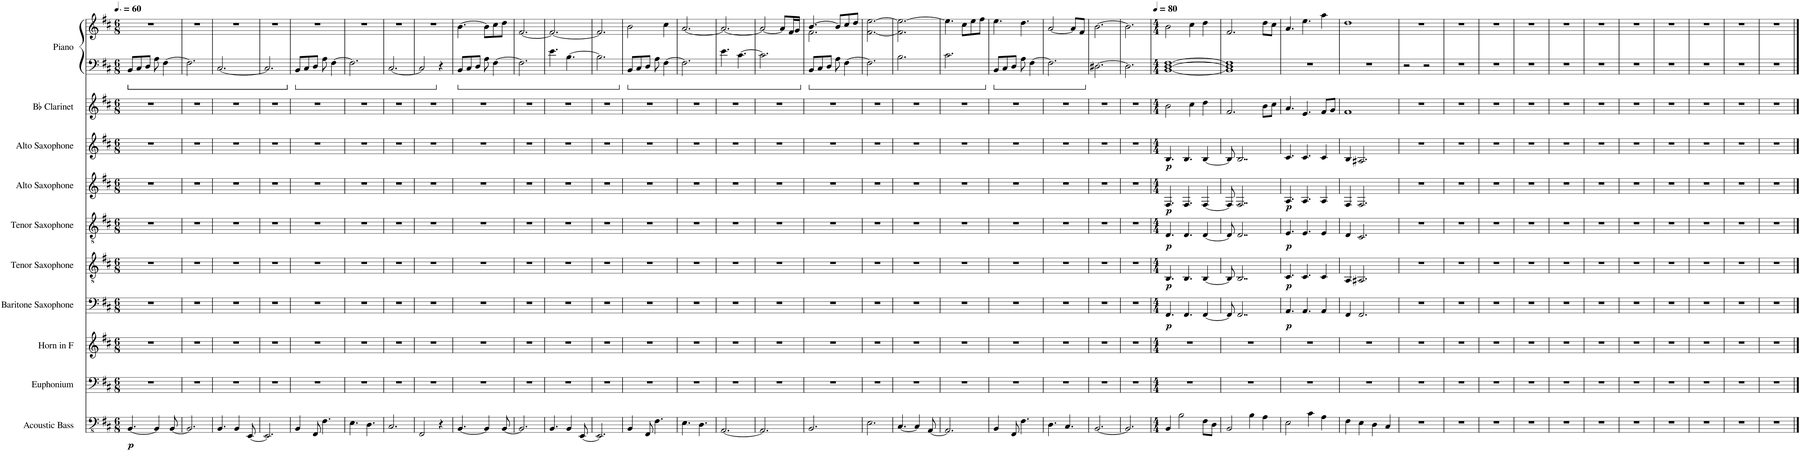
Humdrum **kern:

**kern	**dynam	**kern	**kern	**kern	**dynam	**kern	**dynam	**kern	**dynam	**kern	**dynam	**kern	**dynam	**kern	**kern	**kern
*part10	*part10	*part9	*part8	*part7	*part7	*part6	*part6	*part5	*part5	*part4	*part4	*part3	*part3	*part2	*part1	*part1
*staff11	*staff11	*staff10	*staff9	*staff8	*staff8	*staff7	*staff7	*staff6	*staff6	*staff5	*staff5	*staff4	*staff4	*staff3	*staff2	*staff1
*I"Acoustic Bass	*	*I"Euphonium	*I"Horn in F	*I"Baritone Saxophone	*	*I"Tenor Saxophone	*	*I"Tenor Saxophone	*	*I"Alto Saxophone	*	*I"Alto Saxophone	*	*I"Bb Clarinet	*I"Piano	*
*I'Bass	*	*I'Euph.	*	*I'Bar. Sax.	*	*I'T. Sax.	*	*I'T. Sax.	*	*I'A. Sax.	*	*I'A. Sax.	*	*I'Bb Cl.	*I'Pno.	*
*clefFv4	*	*clefF4	*clefG2	*clefF4	*	*clefGv2	*	*clefGv2	*	*clefG2	*	*clefG2	*	*clefG2	*clefF4	*clefG2
*	*	*	*ITrd4c7	*ITrd12c21	*	*ITrd8c14	*	*ITrd8c14	*	*ITrd5c9	*	*ITrd5c9	*	*ITrd1c2	*	*
*k[f#c#]	*	*k[f#c#]	*k[f#c#]	*k[f#c#]	*	*k[f#c#]	*	*k[f#c#]	*	*k[f#c#]	*	*k[f#c#]	*	*k[f#c#]	*k[f#c#]	*k[f#c#]
*M6/8	*	*M6/8	*M6/8	*M6/8	*	*M6/8	*	*M6/8	*	*M6/8	*	*M6/8	*	*M6/8	*M6/8	*M6/8
*MM90	*	*MM90	*MM90	*MM90	*	*MM90	*	*MM90	*	*MM90	*	*MM90	*	*MM90	*MM90	*MM90
=1	=1	=1	=1	=1	=1	=1	=1	=1	=1	=1	=1	=1	=1	=1	=1	=1
!	!LO:DY:b	!	!	!	!	!	!	!	!	!	!	!	!	!	!	!
[4.BBB/	p	2.r	2.r	2.r	.	2.r	.	2.r	.	2.r	.	2.r	.	2.r	8BB/L	2.r
.	.	.	.	.	.	.	.	.	.	.	.	.	.	.	8C#/	.
.	.	.	.	.	.	.	.	.	.	.	.	.	.	.	8D/J	.
4BBB/]	.	.	.	.	.	.	.	.	.	.	.	.	.	.	8A\	.
.	.	.	.	.	.	.	.	.	.	.	.	.	.	.	[4F#\	.
[8BBB/	.	.	.	.	.	.	.	.	.	.	.	.	.	.	.	.
=2	=2	=2	=2	=2	=2	=2	=2	=2	=2	=2	=2	=2	=2	=2	=2	=2
2.BBB/]	.	2.r	2.r	2.r	.	2.r	.	2.r	.	2.r	.	2.r	.	2.r	2.F#\]	2.r
=3	=3	=3	=3	=3	=3	=3	=3	=3	=3	=3	=3	=3	=3	=3	=3	=3
4.BBB/	.	2.r	2.r	2.r	.	2.r	.	2.r	.	2.r	.	2.r	.	2.r	[2.C#/	2.r
4BBB/	.	.	.	.	.	.	.	.	.	.	.	.	.	.	.	.
[8EEE/	.	.	.	.	.	.	.	.	.	.	.	.	.	.	.	.
=4	=4	=4	=4	=4	=4	=4	=4	=4	=4	=4	=4	=4	=4	=4	=4	=4
2.EEE/]	.	2.r	2.r	2.r	.	2.r	.	2.r	.	2.r	.	2.r	.	2.r	2.C#/]	2.r
=5	=5	=5	=5	=5	=5	=5	=5	=5	=5	=5	=5	=5	=5	=5	=5	=5
4BBB/	.	2.r	2.r	2.r	.	2.r	.	2.r	.	2.r	.	2.r	.	2.r	8BB/L	2.r
.	.	.	.	.	.	.	.	.	.	.	.	.	.	.	8C#/	.
8FFF#/	.	.	.	.	.	.	.	.	.	.	.	.	.	.	8D/J	.
4.FF#\	.	.	.	.	.	.	.	.	.	.	.	.	.	.	8A\	.
.	.	.	.	.	.	.	.	.	.	.	.	.	.	.	[4F#\	.
=6	=6	=6	=6	=6	=6	=6	=6	=6	=6	=6	=6	=6	=6	=6	=6	=6
4.EE\	.	2.r	2.r	2.r	.	2.r	.	2.r	.	2.r	.	2.r	.	2.r	2.F#\]	2.r
4.DD\	.	.	.	.	.	.	.	.	.	.	.	.	.	.	.	.
=7	=7	=7	=7	=7	=7	=7	=7	=7	=7	=7	=7	=7	=7	=7	=7	=7
2.CC#/	.	2.r	2.r	2.r	.	2.r	.	2.r	.	2.r	.	2.r	.	2.r	[2.C#/	2.r
=8	=8	=8	=8	=8	=8	=8	=8	=8	=8	=8	=8	=8	=8	=8	=8	=8
2FFF#/	.	2.r	2.r	2.r	.	2.r	.	2.r	.	2.r	.	2.r	.	2.r	2C#/]	2.r
4r	.	.	.	.	.	.	.	.	.	.	.	.	.	.	4r	.
=9	=9	=9	=9	=9	=9	=9	=9	=9	=9	=9	=9	=9	=9	=9	=9	=9
[4.BBB/	.	2.r	2.r	2.r	.	2.r	.	2.r	.	2.r	.	2.r	.	2.r	8BB/L	[4.b\
.	.	.	.	.	.	.	.	.	.	.	.	.	.	.	8C#/	.
.	.	.	.	.	.	.	.	.	.	.	.	.	.	.	8D/J	.
4BBB/]	.	.	.	.	.	.	.	.	.	.	.	.	.	.	8A\	8b\L]
.	.	.	.	.	.	.	.	.	.	.	.	.	.	.	[4F#\	8cc#\
[8BBB/	.	.	.	.	.	.	.	.	.	.	.	.	.	.	.	8dd\J
=10	=10	=10	=10	=10	=10	=10	=10	=10	=10	=10	=10	=10	=10	=10	=10	=10
2.BBB/]	.	2.r	2.r	2.r	.	2.r	.	2.r	.	2.r	.	2.r	.	2.r	2.F#\]	[2.f#/
=11	=11	=11	=11	=11	=11	=11	=11	=11	=11	=11	=11	=11	=11	=11	=11	=11
4.BBB/	.	2.r	2.r	2.r	.	2.r	.	2.r	.	2.r	.	2.r	.	2.r	4.e\	2.f#/_
4BBB/	.	.	.	.	.	.	.	.	.	.	.	.	.	.	[4.B\	.
[8EEE/	.	.	.	.	.	.	.	.	.	.	.	.	.	.	.	.
=12	=12	=12	=12	=12	=12	=12	=12	=12	=12	=12	=12	=12	=12	=12	=12	=12
2.EEE/]	.	2.r	2.r	2.r	.	2.r	.	2.r	.	2.r	.	2.r	.	2.r	2.B\]	2.f#/]
=13	=13	=13	=13	=13	=13	=13	=13	=13	=13	=13	=13	=13	=13	=13	=13	=13
4BBB/	.	2.r	2.r	2.r	.	2.r	.	2.r	.	2.r	.	2.r	.	2.r	8BB/L	2b\
.	.	.	.	.	.	.	.	.	.	.	.	.	.	.	8C#/	.
8FFF#/	.	.	.	.	.	.	.	.	.	.	.	.	.	.	8D/J	.
4.FF#\	.	.	.	.	.	.	.	.	.	.	.	.	.	.	8A\	.
.	.	.	.	.	.	.	.	.	.	.	.	.	.	.	[4F#\	4cc#\
=14	=14	=14	=14	=14	=14	=14	=14	=14	=14	=14	=14	=14	=14	=14	=14	=14
4.EE\	.	2.r	2.r	2.r	.	2.r	.	2.r	.	2.r	.	2.r	.	2.r	2.F#\]	[2.a/
4.DD\	.	.	.	.	.	.	.	.	.	.	.	.	.	.	.	.
=15	=15	=15	=15	=15	=15	=15	=15	=15	=15	=15	=15	=15	=15	=15	=15	=15
[2.AAA/	.	2.r	2.r	2.r	.	2.r	.	2.r	.	2.r	.	2.r	.	2.r	4.e\	2.a/_
.	.	.	.	.	.	.	.	.	.	.	.	.	.	.	[4.c#\	.
=16	=16	=16	=16	=16	=16	=16	=16	=16	=16	=16	=16	=16	=16	=16	=16	=16
2.AAA/]	.	2.r	2.r	2.r	.	2.r	.	2.r	.	2.r	.	2.r	.	2.r	2.c#\]	2a/_
.	.	.	.	.	.	.	.	.	.	.	.	.	.	.	.	8a/L]
.	.	.	.	.	.	.	.	.	.	.	.	.	.	.	.	16f#/L
.	.	.	.	.	.	.	.	.	.	.	.	.	.	.	.	16g/JJ
=17	=17	=17	=17	=17	=17	=17	=17	=17	=17	=17	=17	=17	=17	=17	=17	=17
*	*	*	*	*	*	*	*	*	*	*	*	*	*	*	*	*^
2.BBB/	.	2.r	2.r	2.r	.	2.r	.	2.r	.	2.r	.	2.r	.	2.r	8BB/L	[4.b/	2.f#\
.	.	.	.	.	.	.	.	.	.	.	.	.	.	.	8C#/	.	.
.	.	.	.	.	.	.	.	.	.	.	.	.	.	.	8D/J	.	.
.	.	.	.	.	.	.	.	.	.	.	.	.	.	.	8A\	8b/L]	.
.	.	.	.	.	.	.	.	.	.	.	.	.	.	.	[4F#\	8cc#/	.
.	.	.	.	.	.	.	.	.	.	.	.	.	.	.	.	8dd/J	.
*	*	*	*	*	*	*	*	*	*	*	*	*	*	*	*	*v	*v
=18	=18	=18	=18	=18	=18	=18	=18	=18	=18	=18	=18	=18	=18	=18	=18	=18
2.EE\	.	2.r	2.r	2.r	.	2.r	.	2.r	.	2.r	.	2.r	.	2.r	2.F#\]	[2.f#\ [2.ee\
=19	=19	=19	=19	=19	=19	=19	=19	=19	=19	=19	=19	=19	=19	=19	=19	=19
[4.CC#/	.	2.r	2.r	2.r	.	2.r	.	2.r	.	2.r	.	2.r	.	2.r	2.B\	2.f#\] 2.ee\_
4CC#/]	.	.	.	.	.	.	.	.	.	.	.	.	.	.	.	.
[8AAA/	.	.	.	.	.	.	.	.	.	.	.	.	.	.	.	.
=20	=20	=20	=20	=20	=20	=20	=20	=20	=20	=20	=20	=20	=20	=20	=20	=20
2.AAA/]	.	2.r	2.r	2.r	.	2.r	.	2.r	.	2.r	.	2.r	.	2.r	2.c#\	4.ee\]
.	.	.	.	.	.	.	.	.	.	.	.	.	.	.	.	8cc#\L
.	.	.	.	.	.	.	.	.	.	.	.	.	.	.	.	8ee\
.	.	.	.	.	.	.	.	.	.	.	.	.	.	.	.	8ff#\J
=21	=21	=21	=21	=21	=21	=21	=21	=21	=21	=21	=21	=21	=21	=21	=21	=21
4BBB/	.	2.r	2.r	2.r	.	2.r	.	2.r	.	2.r	.	2.r	.	2.r	8BB/L	4.ee\
.	.	.	.	.	.	.	.	.	.	.	.	.	.	.	8C#/	.
8FFF#/	.	.	.	.	.	.	.	.	.	.	.	.	.	.	8D/J	.
4.FF#\	.	.	.	.	.	.	.	.	.	.	.	.	.	.	8A\	4.dd\
.	.	.	.	.	.	.	.	.	.	.	.	.	.	.	[4F#\	.
=22	=22	=22	=22	=22	=22	=22	=22	=22	=22	=22	=22	=22	=22	=22	=22	=22
4.DD\	.	2.r	2.r	2.r	.	2.r	.	2.r	.	2.r	.	2.r	.	2.r	2.F#\]	[2a/
4.CC#/	.	.	.	.	.	.	.	.	.	.	.	.	.	.	.	.
.	.	.	.	.	.	.	.	.	.	.	.	.	.	.	.	8a/L]
.	.	.	.	.	.	.	.	.	.	.	.	.	.	.	.	8f#/J
=23	=23	=23	=23	=23	=23	=23	=23	=23	=23	=23	=23	=23	=23	=23	=23	=23
[2.BBB/	.	2.r	2.r	2.r	.	2.r	.	2.r	.	2.r	.	2.r	.	2.r	[2.D#X\	[2.b\
=24	=24	=24	=24	=24	=24	=24	=24	=24	=24	=24	=24	=24	=24	=24	=24	=24
2.BBB/]	.	2.r	2.r	2.r	.	2.r	.	2.r	.	2.r	.	2.r	.	2.r	2.D#\]	2.b\]
=25	=25	=25	=25	=25	=25	=25	=25	=25	=25	=25	=25	=25	=25	=25	=25	=25
*M4/4	*	*M4/4	*M4/4	*M4/4	*	*M4/4	*	*M4/4	*	*M4/4	*	*M4/4	*	*M4/4	*M4/4	*M4/4
*	*	*	*	*	*	*	*	*	*	*	*	*	*	*	*	*MM80
!	!	!	!	!	!LO:DY:b	!	!LO:DY:b	!	!LO:DY:b	!	!LO:DY:b	!	!LO:DY:b	!	!	!
4BBB/	.	1r	1r	4.FF#/	p	4.BB/	p	4.D/	p	4.F#/	p	4.B/	p	2b\	[1BB [1D [1F#	2b\
2BB\	.	.	.	.	.	.	.	.	.	.	.	.	.	.	.	.
.	.	.	.	4.FF#/	.	4.BB/	.	4.D/	.	4.F#/	.	4.B/	.	.	.	.
.	.	.	.	.	.	.	.	.	.	.	.	.	.	4cc#\	.	4cc#\
8FF#\L	.	.	.	[4FF#/	.	[4BB/	.	[4D/	.	[4F#/	.	[4B/	.	4dd\	.	4dd\
8DD\J	.	.	.	.	.	.	.	.	.	.	.	.	.	.	.	.
=26	=26	=26	=26	=26	=26	=26	=26	=26	=26	=26	=26	=26	=26	=26	=26	=26
2BBB/	.	1r	1r	8FF#/]	.	8BB/]	.	8D/]	.	8F#/]	.	8B/]	.	2.f#/	1BB] 1D] 1F#]	2.f#/
.	.	.	.	2..FF#/	.	2..BB/	.	2..D/	.	2..F#/	.	2..B/	.	.	.	.
4BB\	.	.	.	.	.	.	.	.	.	.	.	.	.	.	.	.
4AA\	.	.	.	.	.	.	.	.	.	.	.	.	.	8b\L	.	8dd\L
.	.	.	.	.	.	.	.	.	.	.	.	.	.	8cc#\J	.	8cc#\J
=27	=27	=27	=27	=27	=27	=27	=27	=27	=27	=27	=27	=27	=27	=27	=27	=27
!	!	!	!	!	!LO:DY:b	!	!LO:DY:b	!	!LO:DY:b	!	!LO:DY:b	!	!	!	!	!
2EE\	.	1r	1r	4.AA/	p	4.C#/	p	4.E/	p	4.A/	p	4.c#/	.	4.a/	1r	4.a/
.	.	.	.	4.AA/	.	4.C#/	.	4.E/	.	4.A/	.	4.c#/	.	4.e/	.	4.ee\
4C#\	.	.	.	.	.	.	.	.	.	.	.	.	.	.	.	.
4AA\	.	.	.	4AA/	.	4C#/	.	4E/	.	4A/	.	4c#/	.	8f#/L	.	4aa\
.	.	.	.	.	.	.	.	.	.	.	.	.	.	8g/J	.	.
=28	=28	=28	=28	=28	=28	=28	=28	=28	=28	=28	=28	=28	=28	=28	=28	=28
4FF#\	.	1r	1r	4FF#/	.	4AA/	.	4D/	.	4F#/	.	4B/	.	1f#	1r	1dd
4EE\	.	.	.	2.FF#/	.	2.AA#X/	.	2.C#/	.	2.F#/	.	2.A#X/	.	.	.	.
4DD\	.	.	.	.	.	.	.	.	.	.	.	.	.	.	.	.
4CC#/	.	.	.	.	.	.	.	.	.	.	.	.	.	.	.	.
=29	=29	=29	=29	=29	=29	=29	=29	=29	=29	=29	=29	=29	=29	=29	=29	=29
1r	.	1r	1r	1r	.	1r	.	1r	.	1r	.	1r	.	1r	2r	1r
.	.	.	.	.	.	.	.	.	.	.	.	.	.	.	2r	.
=30	=30	=30	=30	=30	=30	=30	=30	=30	=30	=30	=30	=30	=30	=30	=30	=30
1r	.	1r	1r	1r	.	1r	.	1r	.	1r	.	1r	.	1r	1r	1r
=31	=31	=31	=31	=31	=31	=31	=31	=31	=31	=31	=31	=31	=31	=31	=31	=31
1r	.	1r	1r	1r	.	1r	.	1r	.	1r	.	1r	.	1r	1r	1r
=32	=32	=32	=32	=32	=32	=32	=32	=32	=32	=32	=32	=32	=32	=32	=32	=32
1r	.	1r	1r	1r	.	1r	.	1r	.	1r	.	1r	.	1r	1r	1r
=33	=33	=33	=33	=33	=33	=33	=33	=33	=33	=33	=33	=33	=33	=33	=33	=33
1r	.	1r	1r	1r	.	1r	.	1r	.	1r	.	1r	.	1r	1r	1r
=34	=34	=34	=34	=34	=34	=34	=34	=34	=34	=34	=34	=34	=34	=34	=34	=34
1r	.	1r	1r	1r	.	1r	.	1r	.	1r	.	1r	.	1r	1r	1r
=35	=35	=35	=35	=35	=35	=35	=35	=35	=35	=35	=35	=35	=35	=35	=35	=35
1r	.	1r	1r	1r	.	1r	.	1r	.	1r	.	1r	.	1r	1r	1r
=36	=36	=36	=36	=36	=36	=36	=36	=36	=36	=36	=36	=36	=36	=36	=36	=36
1r	.	1r	1r	1r	.	1r	.	1r	.	1r	.	1r	.	1r	1r	1r
=37	=37	=37	=37	=37	=37	=37	=37	=37	=37	=37	=37	=37	=37	=37	=37	=37
1r	.	1r	1r	1r	.	1r	.	1r	.	1r	.	1r	.	1r	1r	1r
=38	=38	=38	=38	=38	=38	=38	=38	=38	=38	=38	=38	=38	=38	=38	=38	=38
1r	.	1r	1r	1r	.	1r	.	1r	.	1r	.	1r	.	1r	1r	1r
=39	=39	=39	=39	=39	=39	=39	=39	=39	=39	=39	=39	=39	=39	=39	=39	=39
1r	.	1r	1r	1r	.	1r	.	1r	.	1r	.	1r	.	1r	1r	1r
==	==	==	==	==	==	==	==	==	==	==	==	==	==	==	==	==
*-	*-	*-	*-	*-	*-	*-	*-	*-	*-	*-	*-	*-	*-	*-	*-	*-
